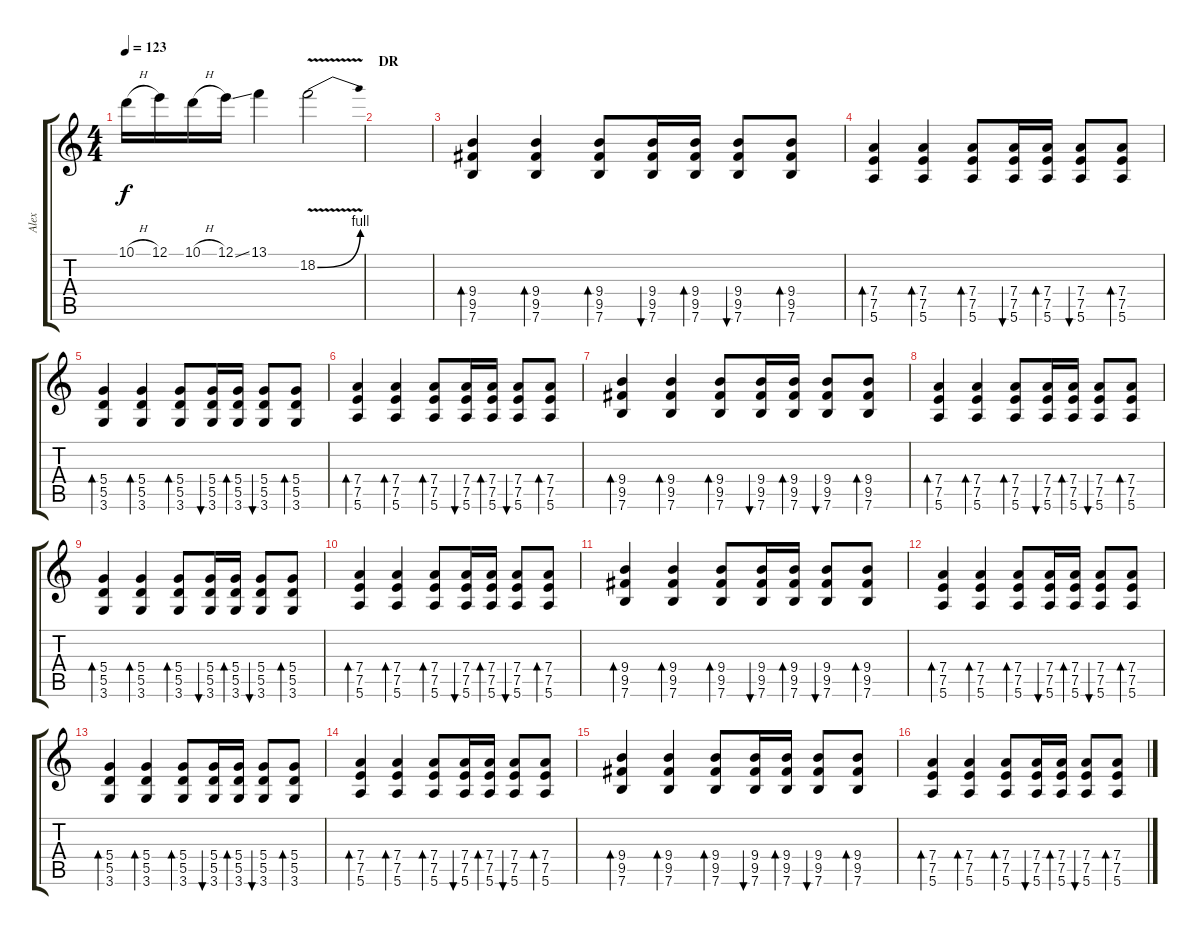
\track ("Alex" "Alex") {instrument distortionguitar}
\staff {score tabs}
\tuning (E4 B3 G3 D3 A2 E2) {hide}
\ts (4 4)
\tempo 123
\clef g2
\ks c
10.1{h}.16{dy f} 12.1.16 10.1{h}.16 12.1{ss}.16 13.1.4 18.2{be (bend 0 0 60 4) v}.2 |
\section ("" "DR")
|
(9.4 9.5 7.6).4{bd 60} (9.4 9.5 7.6).4{bd 60} (9.4 9.5 7.6).8{bd 60} (9.4 9.5 7.6).16{bu 60} (9.4 9.5 7.6).16{bd 60} (9.4 9.5 7.6).8{bu 60} (9.4 9.5 7.6).8{bd 60} |
(7.4 7.5 5.6).4{bd 60} (7.4 7.5 5.6).4{bd 60} (7.4 7.5 5.6).8{bd 60} (7.4 7.5 5.6).16{bu 60} (7.4 7.5 5.6).16{bd 60} (7.4 7.5 5.6).8{bu 60} (7.4 7.5 5.6).8{bd 60} |
(5.4 5.5 3.6).4{bd 60} (5.4 5.5 3.6).4{bd 60} (5.4 5.5 3.6).8{bd 60} (5.4 5.5 3.6).16{bu 60} (5.4 5.5 3.6).16{bd 60} (5.4 5.5 3.6).8{bu 60} (5.4 5.5 3.6).8{bd 60} |
(7.4 7.5 5.6).4{bd 60} (7.4 7.5 5.6).4{bd 60} (7.4 7.5 5.6).8{bd 60} (7.4 7.5 5.6).16{bu 60} (7.4 7.5 5.6).16{bd 60} (7.4 7.5 5.6).8{bu 60} (7.4 7.5 5.6).8{bd 60} |
(9.4 9.5 7.6).4{bd 60} (9.4 9.5 7.6).4{bd 60} (9.4 9.5 7.6).8{bd 60} (9.4 9.5 7.6).16{bu 60} (9.4 9.5 7.6).16{bd 60} (9.4 9.5 7.6).8{bu 60} (9.4 9.5 7.6).8{bd 60} |
(7.4 7.5 5.6).4{bd 60} (7.4 7.5 5.6).4{bd 60} (7.4 7.5 5.6).8{bd 60} (7.4 7.5 5.6).16{bu 60} (7.4 7.5 5.6).16{bd 60} (7.4 7.5 5.6).8{bu 60} (7.4 7.5 5.6).8{bd 60} |
(5.4 5.5 3.6).4{bd 60} (5.4 5.5 3.6).4{bd 60} (5.4 5.5 3.6).8{bd 60} (5.4 5.5 3.6).16{bu 60} (5.4 5.5 3.6).16{bd 60} (5.4 5.5 3.6).8{bu 60} (5.4 5.5 3.6).8{bd 60} |
(7.4 7.5 5.6).4{bd 60} (7.4 7.5 5.6).4{bd 60} (7.4 7.5 5.6).8{bd 60} (7.4 7.5 5.6).16{bu 60} (7.4 7.5 5.6).16{bd 60} (7.4 7.5 5.6).8{bu 60} (7.4 7.5 5.6).8{bd 60} |
(9.4 9.5 7.6).4{bd 60} (9.4 9.5 7.6).4{bd 60} (9.4 9.5 7.6).8{bd 60} (9.4 9.5 7.6).16{bu 60} (9.4 9.5 7.6).16{bd 60} (9.4 9.5 7.6).8{bu 60} (9.4 9.5 7.6).8{bd 60} |
(7.4 7.5 5.6).4{bd 60} (7.4 7.5 5.6).4{bd 60} (7.4 7.5 5.6).8{bd 60} (7.4 7.5 5.6).16{bu 60} (7.4 7.5 5.6).16{bd 60} (7.4 7.5 5.6).8{bu 60} (7.4 7.5 5.6).8{bd 60} |
(5.4 5.5 3.6).4{bd 60} (5.4 5.5 3.6).4{bd 60} (5.4 5.5 3.6).8{bd 60} (5.4 5.5 3.6).16{bu 60} (5.4 5.5 3.6).16{bd 60} (5.4 5.5 3.6).8{bu 60} (5.4 5.5 3.6).8{bd 60} |
(7.4 7.5 5.6).4{bd 60} (7.4 7.5 5.6).4{bd 60} (7.4 7.5 5.6).8{bd 60} (7.4 7.5 5.6).16{bu 60} (7.4 7.5 5.6).16{bd 60} (7.4 7.5 5.6).8{bu 60} (7.4 7.5 5.6).8{bd 60} |
(9.4 9.5 7.6).4{bd 60} (9.4 9.5 7.6).4{bd 60} (9.4 9.5 7.6).8{bd 60} (9.4 9.5 7.6).16{bu 60} (9.4 9.5 7.6).16{bd 60} (9.4 9.5 7.6).8{bu 60} (9.4 9.5 7.6).8{bd 60} |
(7.4 7.5 5.6).4{bd 60} (7.4 7.5 5.6).4{bd 60} (7.4 7.5 5.6).8{bd 60} (7.4 7.5 5.6).16{bu 60} (7.4 7.5 5.6).16{bd 60} (7.4 7.5 5.6).8{bu 60} (7.4 7.5 5.6).8{bd 60}
